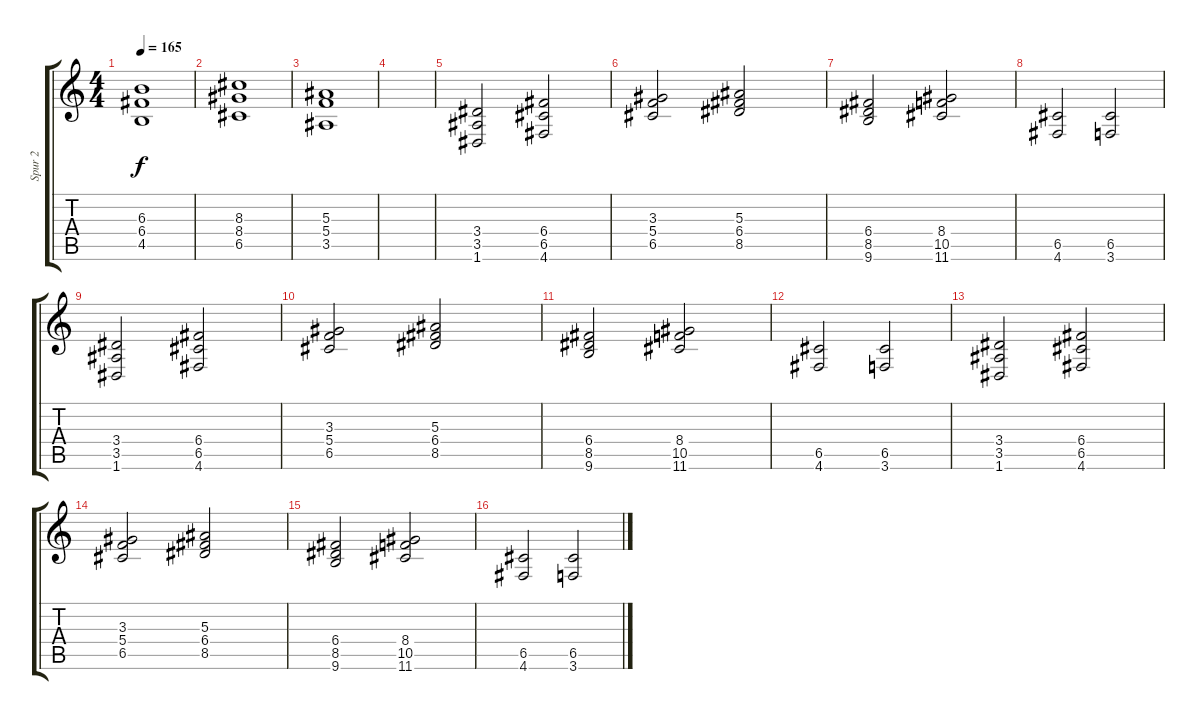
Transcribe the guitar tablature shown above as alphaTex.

\track ("Spur 2" "Spur 2") {instrument distortionguitar}
\staff {score tabs}
\tuning (D4 A3 F3 C3 G2 D2) {hide}
\ts (4 4)
\tempo 165
\clef g2
\ks c
(6.3 6.4 4.5).1{dy f} |
(8.3 8.4 6.5).1 |
(5.3 5.4 3.5).1 |
|
(3.4 3.5 1.6).2 (6.4 6.5 4.6).2 |
(3.3 5.4 6.5).2 (5.3 6.4 8.5).2 |
(6.4 8.5 9.6).2 (8.4 10.5 11.6).2 |
(6.5 4.6).2 (6.5 3.6).2 |
(3.4 3.5 1.6).2 (6.4 6.5 4.6).2 |
(3.3 5.4 6.5).2 (5.3 6.4 8.5).2 |
(6.4 8.5 9.6).2 (8.4 10.5 11.6).2 |
(6.5 4.6).2 (6.5 3.6).2 |
(3.4 3.5 1.6).2 (6.4 6.5 4.6).2 |
(3.3 5.4 6.5).2 (5.3 6.4 8.5).2 |
(6.4 8.5 9.6).2 (8.4 10.5 11.6).2 |
(6.5 4.6).2 (6.5 3.6).2
